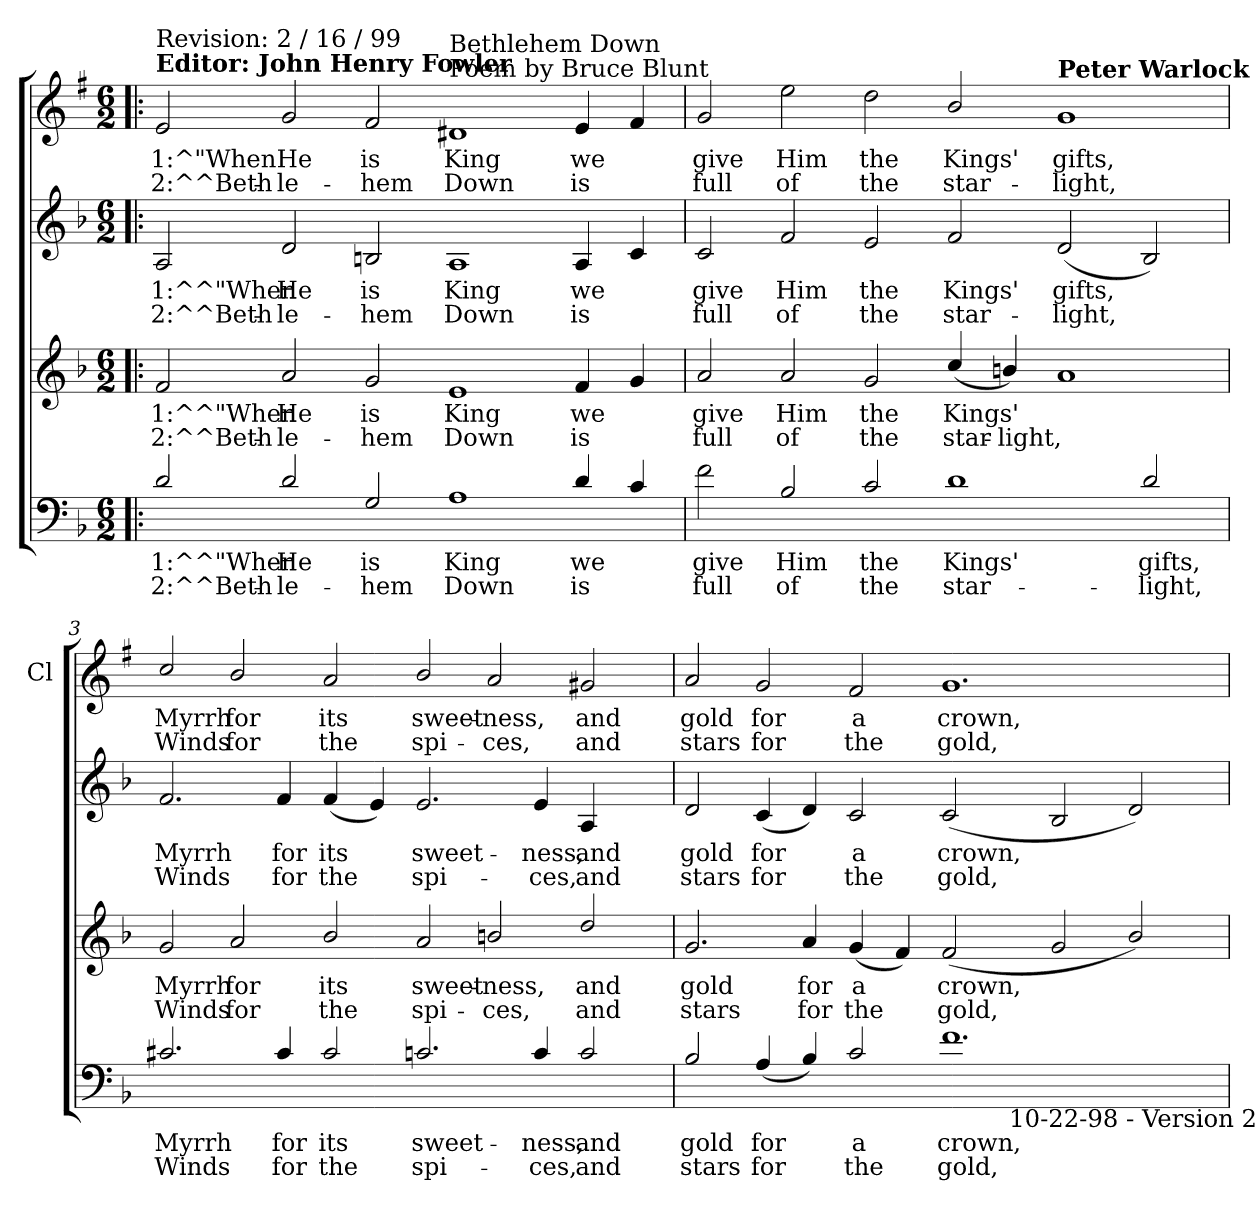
**kern	**text	**text	**kern	**text	**text	**kern	**text	**text	**kern	**text	**text
*part4	*part4	*part4	*part3	*part3	*part3	*part2	*part2	*part2	*part1	*part1	*part1
*staff4	*staff4	*staff4	*staff3	*staff3	*staff3	*staff2	*staff2	*staff2	*staff1	*staff1	*staff1
*	*	*	*	*	*	*	*	*	*I'Cl	*	*
*clefF4	*	*	*clefG2	*	*	*clefG2	*	*	*clefG2	*	*
*ITrd7c12	*	*	*	*	*	*	*	*	*ITrd1c2	*	*
*k[b-]	*	*	*k[b-]	*	*	*k[b-]	*	*	*k[b-]	*	*
*F:	*	*	*F:	*	*	*F:	*	*	*F:	*	*
*M6/2	*	*	*M6/2	*	*	*M6/2	*	*	*M6/2	*	*
=1!|:	=1!|:	=1!|:	=1!|:	=1!|:	=1!|:	=1!|:	=1!|:	=1!|:	=1!|:	=1!|:	=1!|:
!	!	!	!	!	!	!	!	!	!LO:TX:a:B:t=Editor&colon;  John Henry Fowler	!	!
!	!	!	!	!	!	!	!	!	!LO:TX:a:t=Revision&colon; 2 / 16 / 99	!	!
!	!LO:LY:b	!LO:LY:b	!	!LO:LY:b	!LO:LY:b	!	!LO:LY:b	!LO:LY:b	!	!LO:LY:b	!LO:LY:b
2D/	1:^^"When	2:^^Beth-	2f/	1:^^"When	2:^^Beth-	2A/	1:^^"When	2:^^Beth-	2d/	1:^"When	2:^^Beth-
!	!LO:LY:b	!LO:LY:b	!	!LO:LY:b	!LO:LY:b	!	!LO:LY:b	!LO:LY:b	!	!LO:LY:b	!LO:LY:b
2D/	He	-le-	2a/	He	-le-	2d/	He	-le-	2f/	He	-le-
!	!LO:LY:b	!LO:LY:b	!	!LO:LY:b	!LO:LY:b	!	!LO:LY:b	!LO:LY:b	!	!LO:LY:b	!LO:LY:b
2GG/	is	-hem	2g/	is	-hem	2Bn/	is	-hem	2e/	is	-hem
!	!	!	!	!	!	!	!	!	!LO:TX:a:t=Poem by Bruce Blunt	!	!
!	!	!	!	!	!	!	!	!	!LO:TX:a:t=Bethlehem Down	!	!
!	!LO:LY:b	!LO:LY:b	!	!LO:LY:b	!LO:LY:b	!	!LO:LY:b	!LO:LY:b	!	!LO:LY:b	!LO:LY:b
1AA	King	Down	1e	King	Down	1A	King	Down	1c#X	King	Down
!	!LO:LY:b	!LO:LY:b	!	!LO:LY:b	!LO:LY:b	!	!LO:LY:b	!LO:LY:b	!	!LO:LY:b	!LO:LY:b
4D/	we	is	4f/	we	is	4A/	we	is	4d/	we	is
4C/	.	.	4g/	.	.	4c/	.	.	4e/	.	.
=2	=2	=2	=2	=2	=2	=2	=2	=2	=2	=2	=2
!	!LO:LY:b	!LO:LY:b	!	!LO:LY:b	!LO:LY:b	!	!LO:LY:b	!LO:LY:b	!	!LO:LY:b	!LO:LY:b
2F\	give	full	2a/	give	full	2c/	give	full	2f/	give	full
!	!LO:LY:b	!LO:LY:b	!	!LO:LY:b	!LO:LY:b	!	!LO:LY:b	!LO:LY:b	!	!LO:LY:b	!LO:LY:b
2BB-/	Him	of	2a/	Him	of	2f/	Him	of	2dd\	Him	of
!	!LO:LY:b	!LO:LY:b	!	!LO:LY:b	!LO:LY:b	!	!LO:LY:b	!LO:LY:b	!	!LO:LY:b	!LO:LY:b
2C/	the	the	2g/	the	the	2e/	the	the	2cc\	the	the
!	!LO:LY:b	!LO:LY:b	!	!LO:LY:b	!LO:LY:b	!	!LO:LY:b	!LO:LY:b	!	!LO:LY:b	!LO:LY:b
1D	Kings'	star-	(<4cc/	Kings'	star-	2f/	Kings'	star-	2a/	Kings'	star-
!	!	!	!	!	!LO:LY:b	!	!	!	!	!	!
.	.	.	4bn/)	.	-light,	.	.	.	.	.	.
!	!	!	!	!	!	!	!	!	!LO:TX:a:B:t=Peter Warlock	!	!
!	!	!	!	!	!	!	!LO:LY:b	!LO:LY:b	!	!LO:LY:b	!LO:LY:b
.	.	.	1a	.	.	(<2d/	gifts,	-light,	1f	gifts,	-light,
!	!LO:LY:b	!LO:LY:b	!	!	!	!	!	!	!	!	!
2D/	gifts,	-light,	.	.	.	2B-/)	.	.	.	.	.
!!LO:LB:g=z
=3	=3	=3	=3	=3	=3	=3	=3	=3	=3	=3	=3
!	!LO:LY:b	!LO:LY:b	!	!LO:LY:b	!LO:LY:b	!	!LO:LY:b	!LO:LY:b	!	!LO:LY:b	!LO:LY:b
2.C#X/	Myrrh	Winds	2g/	Myrrh	Winds	2.f/	Myrrh	Winds	2b-/	Myrrh	Winds
!	!	!	!	!LO:LY:b	!LO:LY:b	!	!	!	!	!LO:LY:b	!LO:LY:b
.	.	.	2a/	for	for	.	.	.	2a/	for	for
!	!LO:LY:b	!LO:LY:b	!	!	!	!	!LO:LY:b	!LO:LY:b	!	!	!
4C#/	for	for	.	.	.	4f/	for	for	.	.	.
!	!LO:LY:b	!LO:LY:b	!	!LO:LY:b	!LO:LY:b	!	!LO:LY:b	!LO:LY:b	!	!LO:LY:b	!LO:LY:b
2C#/	its	the	2b-/	its	the	(<4f/	its	the	2g/	its	the
.	.	.	.	.	.	4e/)	.	.	.	.	.
!	!LO:LY:b	!LO:LY:b	!	!LO:LY:b	!LO:LY:b	!	!LO:LY:b	!LO:LY:b	!	!LO:LY:b	!LO:LY:b
2.Cn/	sweet-	spi-	2a/	sweet-	spi-	2.e/	sweet-	spi-	2a/	sweet-	spi-
!	!	!	!	!LO:LY:b	!LO:LY:b	!	!	!	!	!LO:LY:b	!LO:LY:b
.	.	.	2bn/	-ness,	-ces,	.	.	.	2g/	-ness,	-ces,
!	!LO:LY:b	!LO:LY:b	!	!	!	!	!LO:LY:b	!LO:LY:b	!	!	!
4C/	-ness,	-ces,	.	.	.	4e/	-ness,	-ces,	.	.	.
!	!LO:LY:b	!LO:LY:b	!	!LO:LY:b	!LO:LY:b	!	!LO:LY:b	!LO:LY:b	!	!LO:LY:b	!LO:LY:b
2C/	and	and	2dd/	and	and	4A/	and	and	2f#X/	and	and
.	.	.	.	.	.	4ryy	.	.	.	.	.
=4	=4	=4	=4	=4	=4	=4	=4	=4	=4	=4	=4
!	!LO:LY:b	!LO:LY:b	!	!LO:LY:b	!LO:LY:b	!	!LO:LY:b	!LO:LY:b	!	!LO:LY:b	!LO:LY:b
*^	*	*	*	*	*	*	*	*	*	*	*
2BB-/	1ryy	gold	stars	2.g/	gold	stars	2d/	gold	stars	2g/	gold	stars
!	!	!LO:LY:b	!LO:LY:b	!	!	!	!	!LO:LY:b	!LO:LY:b	!	!LO:LY:b	!LO:LY:b
(<4AA/	.	for	for	.	.	.	(<4c/	for	for	2f/	for	for
!	!	!	!	!	!LO:LY:b	!LO:LY:b	!	!	!	!	!	!
4BB-/)	.	.	.	4a/	for	for	4d/)	.	.	.	.	.
!	!	!LO:LY:b	!LO:LY:b	!	!LO:LY:b	!LO:LY:b	!	!LO:LY:b	!LO:LY:b	!	!LO:LY:b	!LO:LY:b
2C/	2ryy	a	the	(<4g/	a	the	2c/	a	the	2e/	a	the
.	.	.	.	4f/)	.	.	.	.	.	.	.	.
!	!	!LO:LY:b	!LO:LY:b	!	!LO:LY:b	!LO:LY:b	!	!LO:LY:b	!LO:LY:b	!	!LO:LY:b	!LO:LY:b
1.F	4ryy	crown,	gold,	(<2f/	crown,	gold,	(<2c/	crown,	gold,	1.f	crown,	gold,
.	16ryy	.	.	.	.	.	.	.	.	.	.	.
!	!LO:TX:b:t=10-22-98  -  Version 2	!	!	!	!	!	!	!	!	!	!	!
.	1ryy	.	.	.	.	.	.	.	.	.	.	.
.	.	.	.	2g/	.	.	2B-/	.	.	.	.	.
.	.	.	.	2b-/)	.	.	2d/)	.	.	.	.	.
.	8.ryy	.	.	.	.	.	.	.	.	.	.	.
*v	*v	*	*	*	*	*	*	*	*	*	*	*
=	=	=	=	=	=	=	=	=	=	=	=
*-	*-	*-	*-	*-	*-	*-	*-	*-	*-	*-	*-
